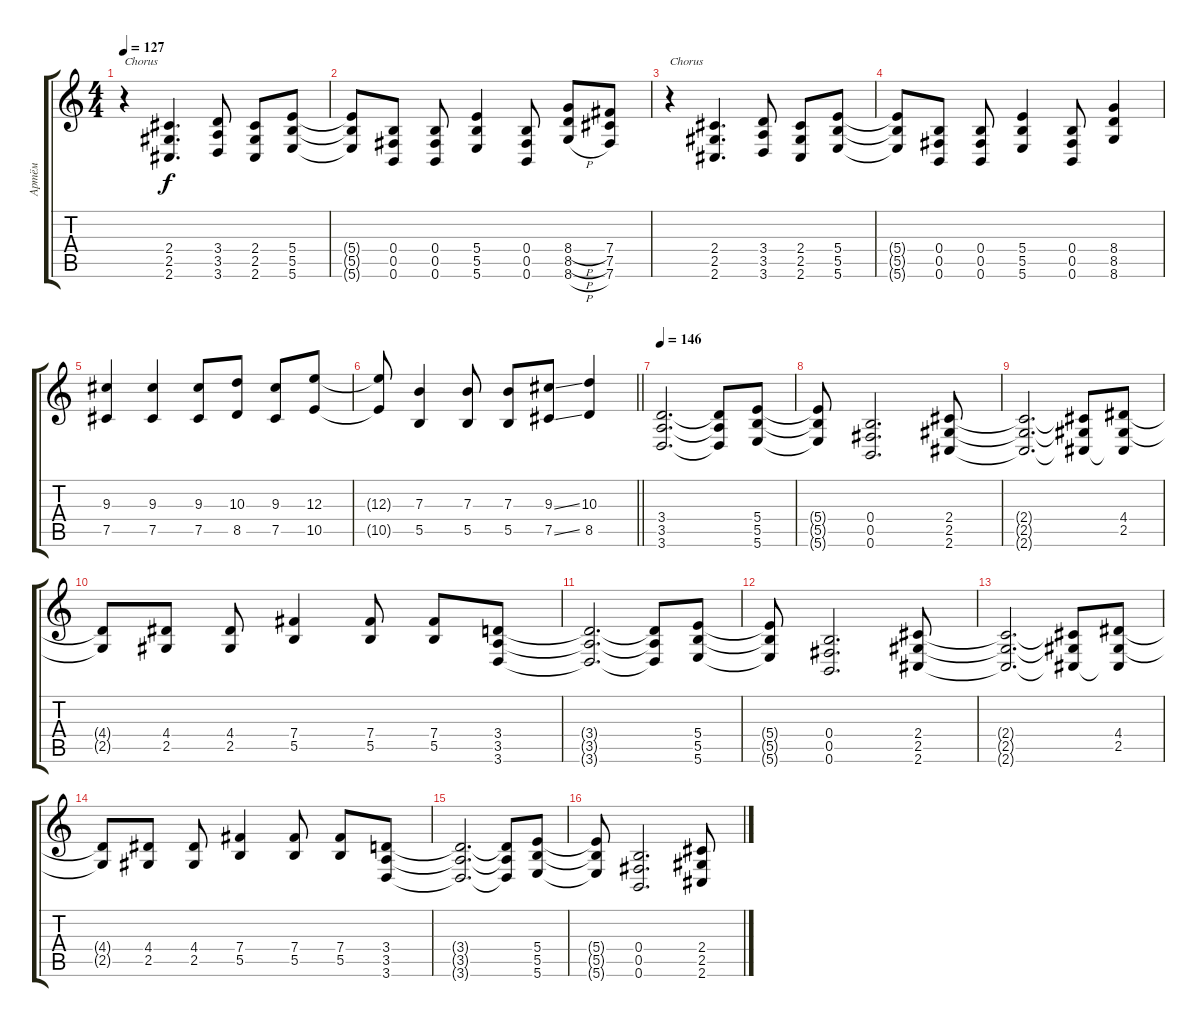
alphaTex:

\track ("Артём" "Артём") {instrument distortionguitar}
\staff {score tabs}
\tuning (Db4 Ab3 E3 B2 Gb2 B1) {hide}
\ts (4 4)
\tempo 127
\clef g2
\ks c
r.4{txt "Chorus" dy f} (2.4 2.5 2.6).4{d} (3.4 3.5 3.6).8 (2.4 2.5 2.6).8 (5.4 5.5 5.6).8 |
(5.4{t} 5.5{t} 5.6{t}).8 (0.4 0.5 0.6).8 (0.4 0.5 0.6).8 (5.4 5.5 5.6).4 (0.4 0.5 0.6).8 (8.4{h} 8.5{h} 8.6{h}).8 (7.4 7.5 7.6).8 |
r.4{txt "Chorus"} (2.4 2.5 2.6).4{d} (3.4 3.5 3.6).8 (2.4 2.5 2.6).8 (5.4 5.5 5.6).8 |
(5.4{t} 5.5{t} 5.6{t}).8 (0.4 0.5 0.6).8 (0.4 0.5 0.6).8 (5.4 5.5 5.6).4 (0.4 0.5 0.6).8 (8.4 8.5 8.6).4 |
(9.3 7.5).4 (9.3 7.5).4 (9.3 7.5).8 (10.3 8.5).8 (9.3 7.5).8 (12.3 10.5).8 |
\barLineRight lightlight
(12.3{t} 10.5{t}).8 (7.3 5.5).4 (7.3 5.5).8 (7.3 5.5).8 (9.3{ss} 7.5{ss}).8 (10.3 8.5).4 |
\tempo 146
(3.4 3.5 3.6).2{d} (3.4{t} 3.5{t} 3.6{t}).8 (5.4 5.5 5.6).8 |
(5.4{t} 5.5{t} 5.6{t}).8 (0.4 0.5 0.6).2{d} (2.4 2.5 2.6).8 |
(2.4{t} 2.5{t} 2.6{t}).2{d} (2.4{t} 2.5{t} 2.6{t}).8 (4.4 2.5 2.6{t}).8 |
(4.4{t} 2.5{t}).8 (4.4 2.5).8 (4.4 2.5).8 (7.4 5.5).4 (7.4 5.5).8 (7.4 5.5).8 (3.4 3.5 3.6).8 |
(3.4{t} 3.5{t} 3.6{t}).2{d} (3.4{t} 3.5{t} 3.6{t}).8 (5.4 5.5 5.6).8 |
(5.4{t} 5.5{t} 5.6{t}).8 (0.4 0.5 0.6).2{d} (2.4 2.5 2.6).8 |
(2.4{t} 2.5{t} 2.6{t}).2{d} (2.4{t} 2.5{t} 2.6{t}).8 (4.4 2.5 2.6{t}).8 |
(4.4{t} 2.5{t}).8 (4.4 2.5).8 (4.4 2.5).8 (7.4 5.5).4 (7.4 5.5).8 (7.4 5.5).8 (3.4 3.5 3.6).8 |
(3.4{t} 3.5{t} 3.6{t}).2{d} (3.4{t} 3.5{t} 3.6{t}).8 (5.4 5.5 5.6).8 |
(5.4{t} 5.5{t} 5.6{t}).8 (0.4 0.5 0.6).2{d} (2.4 2.5 2.6).8
